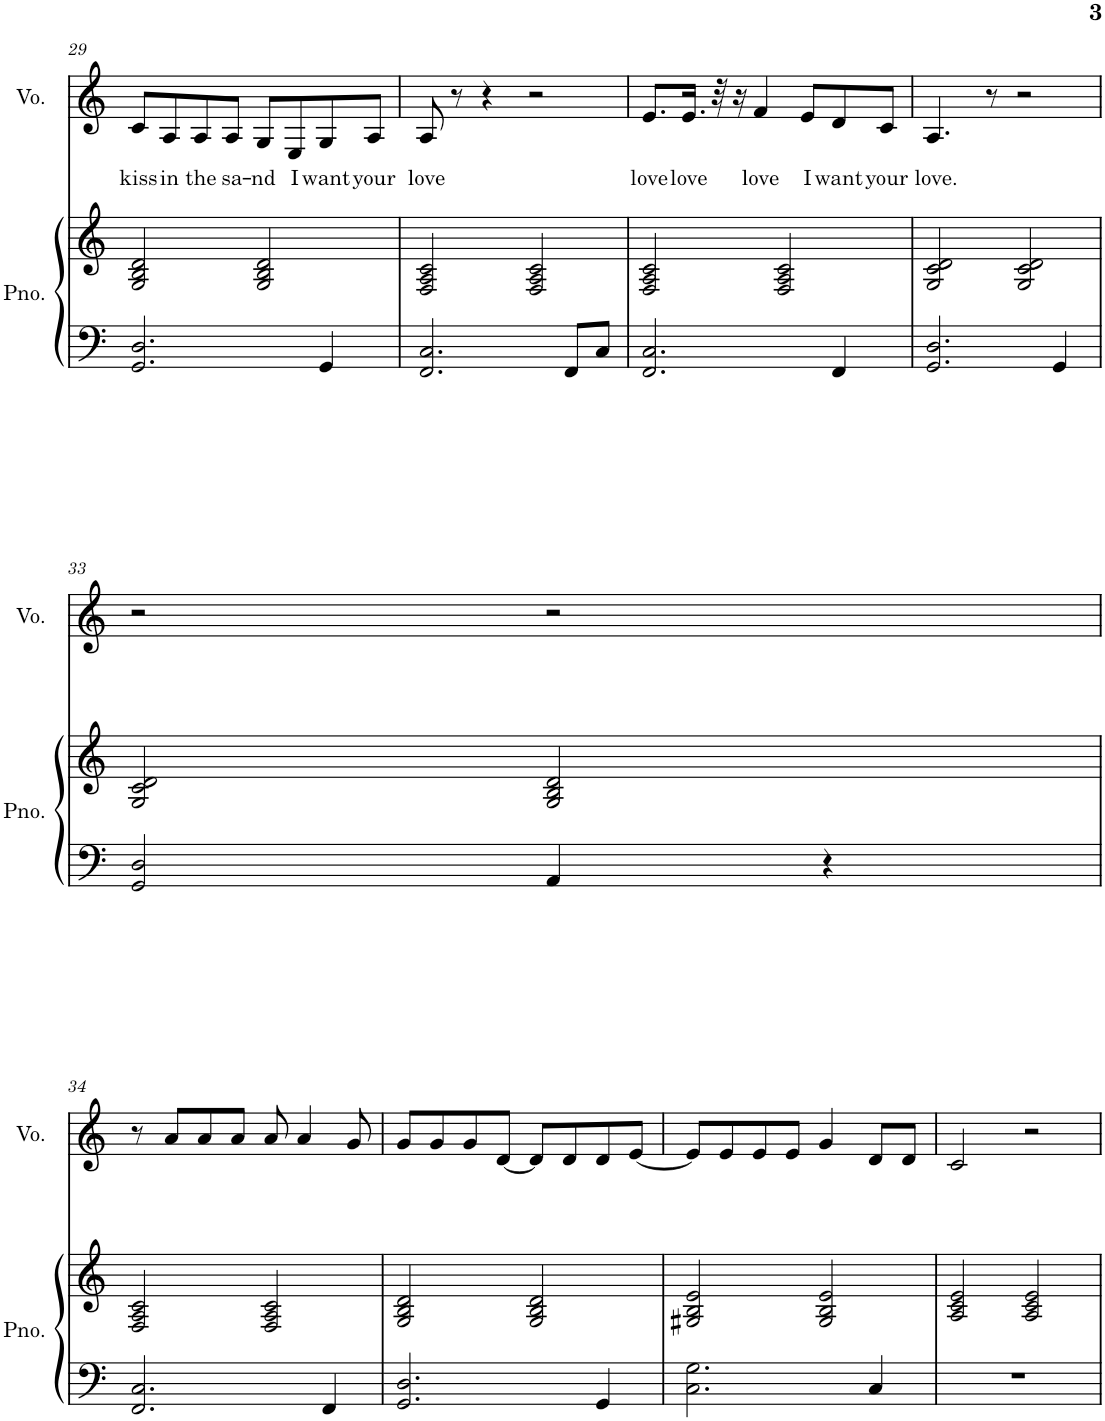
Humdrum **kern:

**kern	**kern	**kern	**text
*part2	*part2	*part1	*part1
*staff3	*staff2	*staff1	*staff1
*I"Piano	*	*I"Voice	*
*I'Pno.	*	*I'Vo.	*
!!LO:PB:g=z
*clefF4	*clefG2	*clefG2	*
*k[]	*k[]	*k[]	*
*M4/4	*M4/4	*M4/4	*
=29	=29	=29	=29
!	!	!	!LO:LY:b
2.GG/ 2.D/	2G/ 2B/ 2d/	8c/L	kiss
!	!	!	!LO:LY:b
.	.	8A/	in
!	!	!	!LO:LY:b
.	.	8A/	the
!	!	!	!LO:LY:b
.	.	8A/J	sa-
!	!	!	!LO:LY:b
.	2G/ 2B/ 2d/	8G/L	-nd
!	!	!	!LO:LY:b
.	.	8E/	I
!	!	!	!LO:LY:b
4GG/	.	8G/	want
!	!	!	!LO:LY:b
.	.	8A/J	your
=30	=30	=30	=30
!	!	!	!LO:LY:b
2.FF/ 2.C/	2F/ 2A/ 2c/	8A/	love
.	.	8r	.
.	.	4r	.
.	2F/ 2A/ 2c/	2r	.
8FF/L	.	.	.
8C/J	.	.	.
=31	=31	=31	=31
!	!	!	!LO:LY:b
2.FF/ 2.C/	2F/ 2A/ 2c/	8.e/L	love
!	!	!	!LO:LY:b
.	.	16.e/Jk	love
.	.	32r	.
.	.	16r	.
!	!	!	!LO:LY:b
.	.	4f/	love
.	2F/ 2A/ 2c/	.	.
!	!	!	!LO:LY:b
.	.	8e/L	I
!	!	!	!LO:LY:b
4FF/	.	8d/	want
!	!	!	!LO:LY:b
.	.	8c/J	your
=32	=32	=32	=32
!	!	!	!LO:LY:b
2.GG/ 2.D/	2G/ 2c/ 2d/	4.A/	love.
.	.	8r	.
.	2G/ 2c/ 2d/	2r	.
4GG/	.	.	.
!!LO:LB:g=z
=33	=33	=33	=33
2GG/ 2D/	2G/ 2c/ 2d/	2r	.
4AA/	2G/ 2B/ 2d/	2r	.
4r	.	.	.
!!LO:LB:g=z
=34	=34	=34	=34
2.FF/ 2.C/	2F/ 2A/ 2c/	8r	.
.	.	8a/L	.
.	.	8a/	.
.	.	8a/J	.
.	2F/ 2A/ 2c/	8a/	.
.	.	4a/	.
4FF/	.	.	.
.	.	8g/	.
=35	=35	=35	=35
2.GG/ 2.D/	2G/ 2B/ 2d/	8g/L	.
.	.	8g/	.
.	.	8g/	.
.	.	[8d/J	.
.	2G/ 2B/ 2d/	8d/L]	.
.	.	8d/	.
4GG/	.	8d/	.
.	.	[8e/J	.
=36	=36	=36	=36
2.C\ 2.G\	2G#X/ 2B/ 2e/	8e/L]	.
.	.	8e/	.
.	.	8e/	.
.	.	8e/J	.
.	2G#/ 2B/ 2e/	4g/	.
4C/	.	8d/L	.
.	.	8d/J	.
=37	=37	=37	=37
1r	2A/ 2c/ 2e/	2c/	.
.	2A/ 2c/ 2e/	2r	.
=	=	=	=
*-	*-	*-	*-
